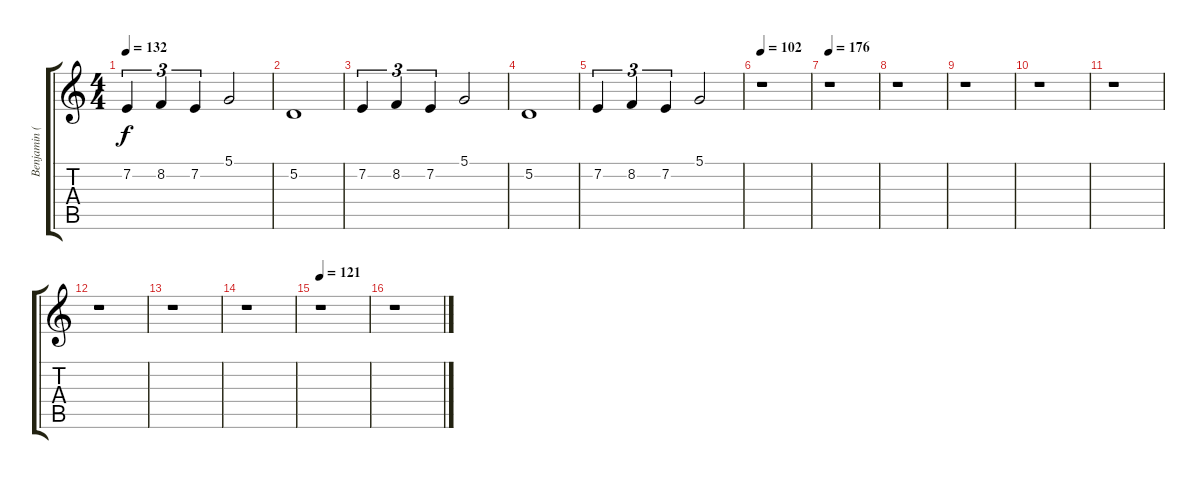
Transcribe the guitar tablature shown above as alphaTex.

\track ("Benjamin (KeybMid)" "Benjamin (") {instrument stringensemble1}
\staff {score tabs}
\tuning (D4 A3 F3 C3 G2 D2) {hide}
\ts (4 4)
\tempo 132
\clef g2
\ks c
7.2.4{tu (3 2) dy f} 8.2.4{tu (3 2)} 7.2.4{tu (3 2)} 5.1.2 |
5.2.1 |
7.2.4{tu (3 2)} 8.2.4{tu (3 2)} 7.2.4{tu (3 2)} 5.1.2 |
5.2.1 |
7.2.4{tu (3 2)} 8.2.4{tu (3 2)} 7.2.4{tu (3 2)} 5.1.2 |
\tempo 102
r.1 |
\tempo 176
r.1 |
r.1 |
r.1 |
r.1 |
r.1 |
r.1 |
r.1 |
r.1 |
\tempo 121
r.1 |
r.1
